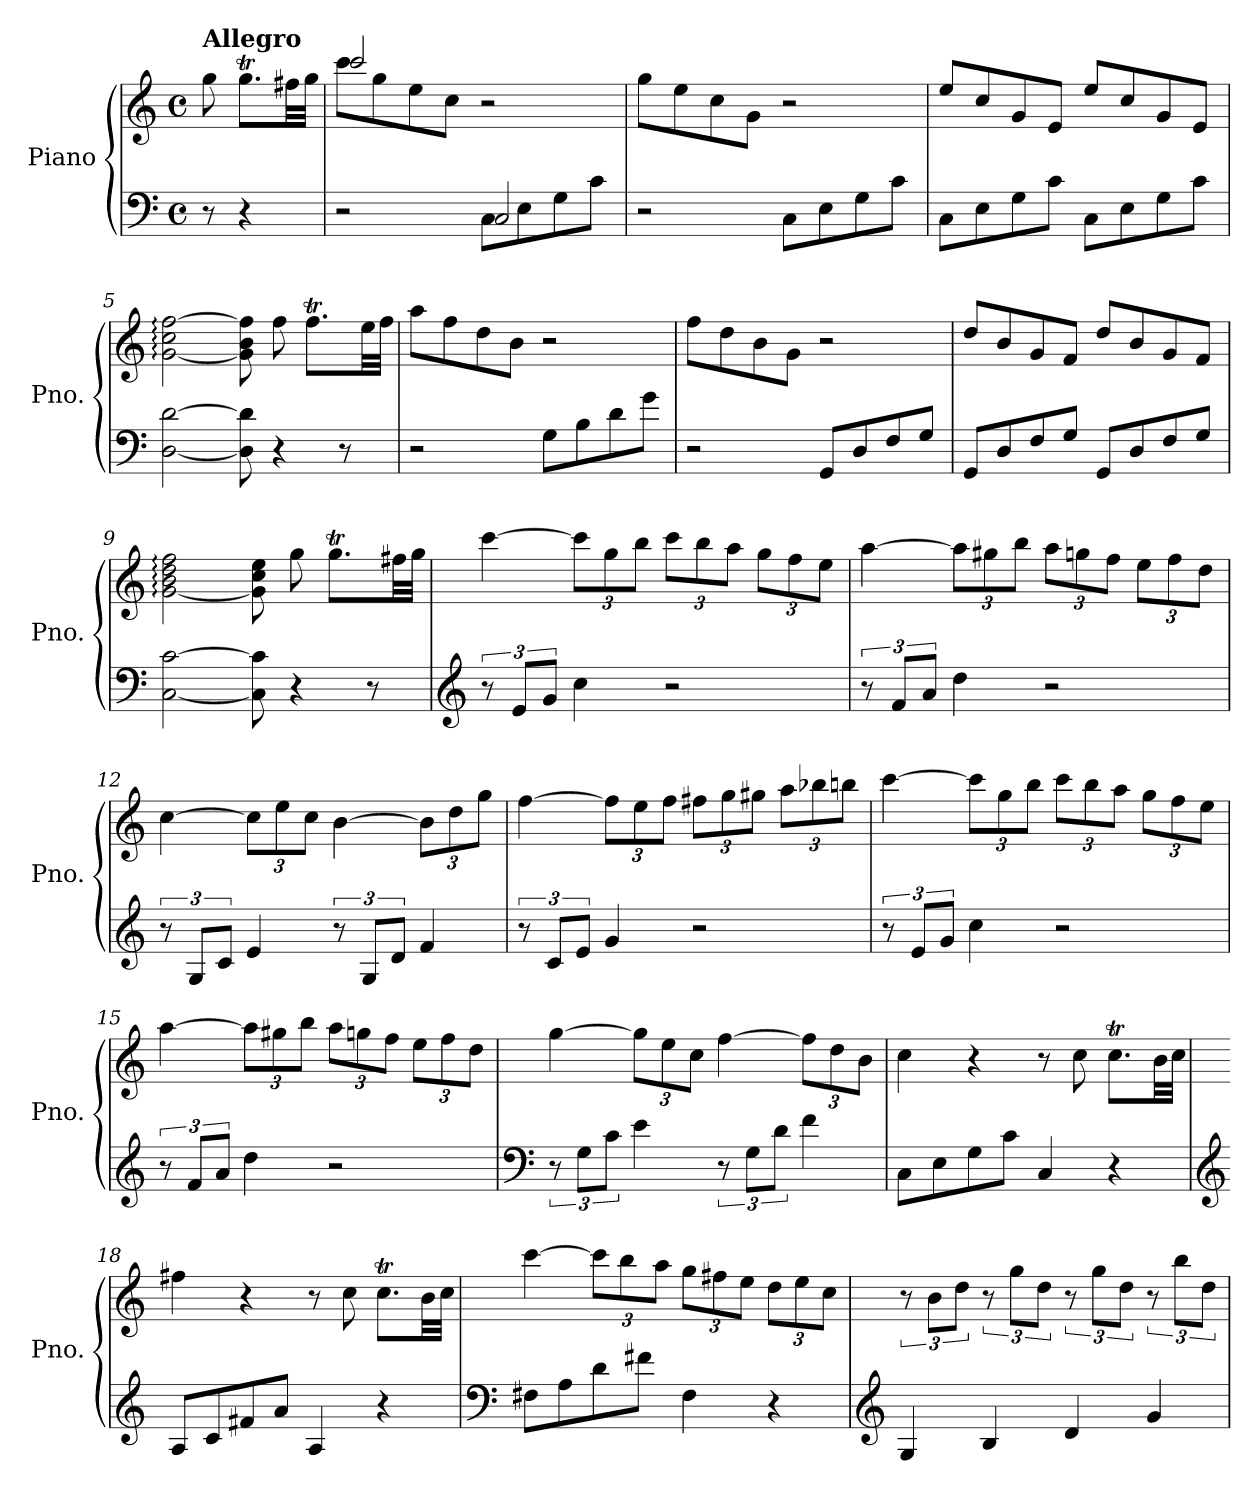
**kern	**kern
*part1	*part1
*staff2	*staff1
*I"Piano	*
*I'Pno.	*
*clefF4	*clefG2
*k[]	*k[]
*M4/4	*M4/4
*met(c)	*met(c)
*MM160	*MM160
=1	=1
!	!LO:TX:a:B:t=Allegro
8r	8gg\
4r	8.ggT\L
.	32ff#X\LL
.	32gg\JJJ
=2	=2
*^	*^
2r	2ryy	8ccc\L	2ccc/
.	.	8gg\	.
.	.	8ee\	.
.	.	8cc\J	.
8C\L	2C/	2r	2ryy
8E\	.	.	.
8G\	.	.	.
8c\J	.	.	.
*v	*v	*	*
*	*v	*v
=3	=3
2r	8gg\L
.	8ee\
.	8cc\
.	8g\J
8C\L	2r
8E\	.
8G\	.
8c\J	.
=4	=4
8C\L	8ee/L
8E\	8cc/
8G\	8g/
8c\J	8e/J
8C\L	8ee/L
8E\	8cc/
8G\	8g/
8c\J	8e/J
=5	=5
[2D\ [2d\	[2g\: 2cc\: [2ff\:
8D\] 8d\]	8g\] 8b\ 8ff\]
4r	8ff\
.	8.ffT\L
8r	.
.	32ee\LL
.	32ff\JJJ
!!LO:LB:g=z
=6	=6
2r	8aa\L
.	8ff\
.	8dd\
.	8b\J
8G\L	2r
8B\	.
8d\	.
8g\J	.
=7	=7
2r	8ff\L
.	8dd\
.	8b\
.	8g\J
8GG/L	2r
8D/	.
8F/	.
8G/J	.
=8	=8
8GG/L	8dd/L
8D/	8b/
8F/	8g/
8G/J	8f/J
8GG/L	8dd/L
8D/	8b/
8F/	8g/
8G/J	8f/J
=9	=9
[2C\ [2c\	[2g\: 2b\: 2dd\: 2ff\:
8C\] 8c\]	8g\] 8cc\ 8ee\
4r	8gg\
.	8.ggT\L
8r	.
.	32ff#X\LL
.	32gg\JJJ
=10	=10
*clefG2	*
12r	[4ccc\
12e/L	.
12g/J	.
*	*Xbrackettup
4cc\	12ccc\L]
.	12gg\
.	12bb\J
2r	12ccc\L
.	12bb\
.	12aa\J
.	12gg\L
.	12ff\
.	12ee\J
!!LO:LB:g=z
=11	=11
12r	[4aa\
12f/L	.
12a/J	.
4dd\	12aa\L]
.	12gg#X\
.	12bb\J
2r	12aa\L
.	12ggn\
.	12ff\J
.	12ee\L
.	12ff\
.	12dd\J
=12	=12
12r	[4cc\
12G/L	.
12c/J	.
4e/	12cc\L]
.	12ee\
.	12cc\J
12r	[4b\
12G/L	.
12d/J	.
4f/	12b\L]
.	12dd\
.	12gg\J
=13	=13
12r	[4ff\
12c/L	.
12e/J	.
4g/	12ff\L]
.	12ee\
.	12ff\J
2r	12ff#X\L
.	12gg\
.	12gg#X\J
.	12aa\L
.	12bb-X\
.	12bbn\J
!!LO:LB:g=z
=14	=14
12r	[4ccc\
12e/L	.
12g/J	.
4cc\	12ccc\L]
.	12gg\
.	12bb\J
2r	12ccc\L
.	12bb\
.	12aa\J
.	12gg\L
.	12ff\
.	12ee\J
=15	=15
12r	[4aa\
12f/L	.
12a/J	.
4dd\	12aa\L]
.	12gg#X\
.	12bb\J
2r	12aa\L
.	12ggn\
.	12ff\J
.	12ee\L
.	12ff\
.	12dd\J
=16	=16
*clefF4	*
12r	[4gg\
12G\L	.
12c\J	.
4e\	12gg\L]
.	12ee\
.	12cc\J
12r	[4ff\
12G\L	.
12d\J	.
4f\	12ff\L]
.	12dd\
.	12b\J
!!LO:LB:g=z
=17	=17
8C\L	4cc\
8E\	.
8G\	4r
8c\J	.
4C/	8r
.	8cc\
4r	8.ccT\L
.	32b\LL
.	32cc\JJJ
=18	=18
*clefG2	*
8A/L	4ff#X\
8c/	.
8f#X/	4r
8a/J	.
4A/	8r
.	8cc\
4r	8.ccT\L
.	32b\LL
.	32cc\JJJ
=19	=19
*clefF4	*
8F#X\L	[4ccc\
8A\	.
8d\	12ccc\L]
.	12bb\
8f#X\J	.
.	12aa\J
4F#\	12gg\L
.	12ff#X\
.	12ee\J
4r	12dd\L
.	12ee\
.	12cc\J
=20	=20
*clefG2	*
*	*brackettup
4G/	12r
.	12b\L
.	12dd\J
4B/	12r
.	12gg\L
.	12dd\J
4d/	12r
.	12gg\L
.	12dd\J
4g/	12r
.	12bb\L
.	12dd\J
=	=
*-	*-
